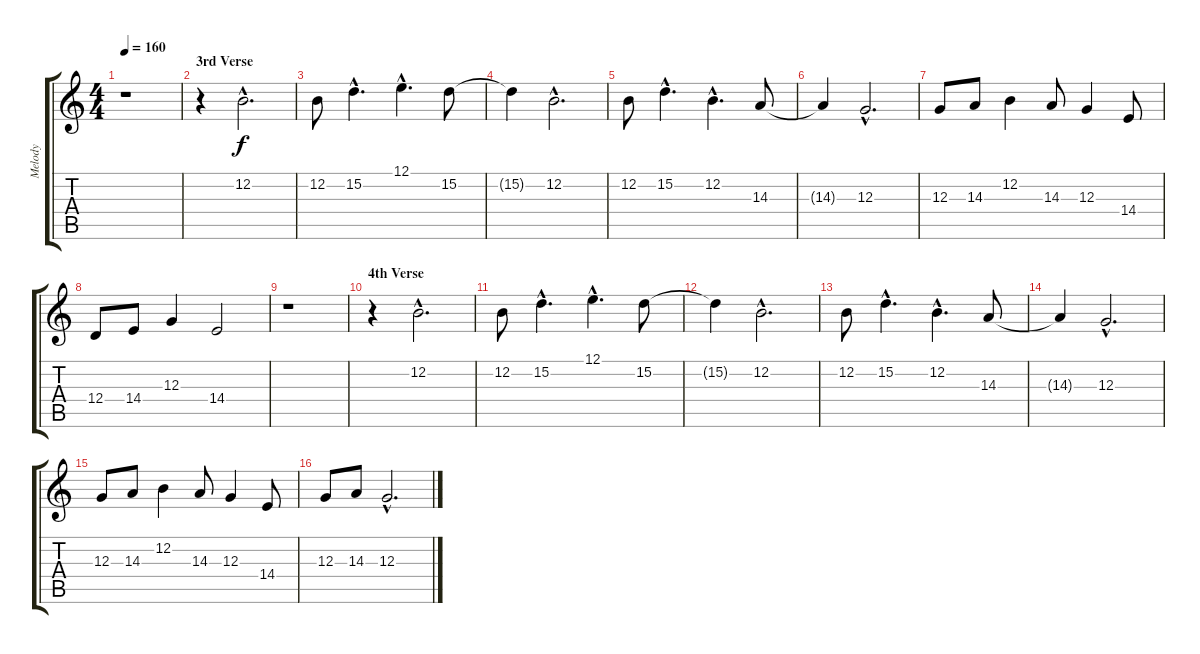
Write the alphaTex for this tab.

\track ("Melody" "Melody") {instrument synthvoice}
\staff {score tabs}
\tuning (E4 B3 G3 D3 A2 E2) {hide}
\ts (4 4)
\tempo 160
\clef g2
\ks c
r.1{dy f} |
\section ("" "3rd Verse")
r.4 12.2{hac}.2{d} |
12.2.8 15.2{hac}.4{d} 12.1{hac}.4{d} 15.2.8 |
15.2{t}.4 12.2{hac}.2{d} |
12.2.8 15.2{hac}.4{d} 12.2{hac}.4{d} 14.3.8 |
14.3{t}.4 12.3{hac}.2{d} |
12.3.8 14.3.8 12.2.4 14.3.8 12.3.4 14.4.8 |
12.4.8 14.4.8 12.3.4 14.4.2 |
r.1 |
\section ("" "4th Verse")
r.4 12.2{hac}.2{d} |
12.2.8 15.2{hac}.4{d} 12.1{hac}.4{d} 15.2.8 |
15.2{t}.4 12.2{hac}.2{d} |
12.2.8 15.2{hac}.4{d} 12.2{hac}.4{d} 14.3.8 |
14.3{t}.4 12.3{hac}.2{d} |
12.3.8 14.3.8 12.2.4 14.3.8 12.3.4 14.4.8 |
12.3.8 14.3.8 12.3{hac}.2{d}
